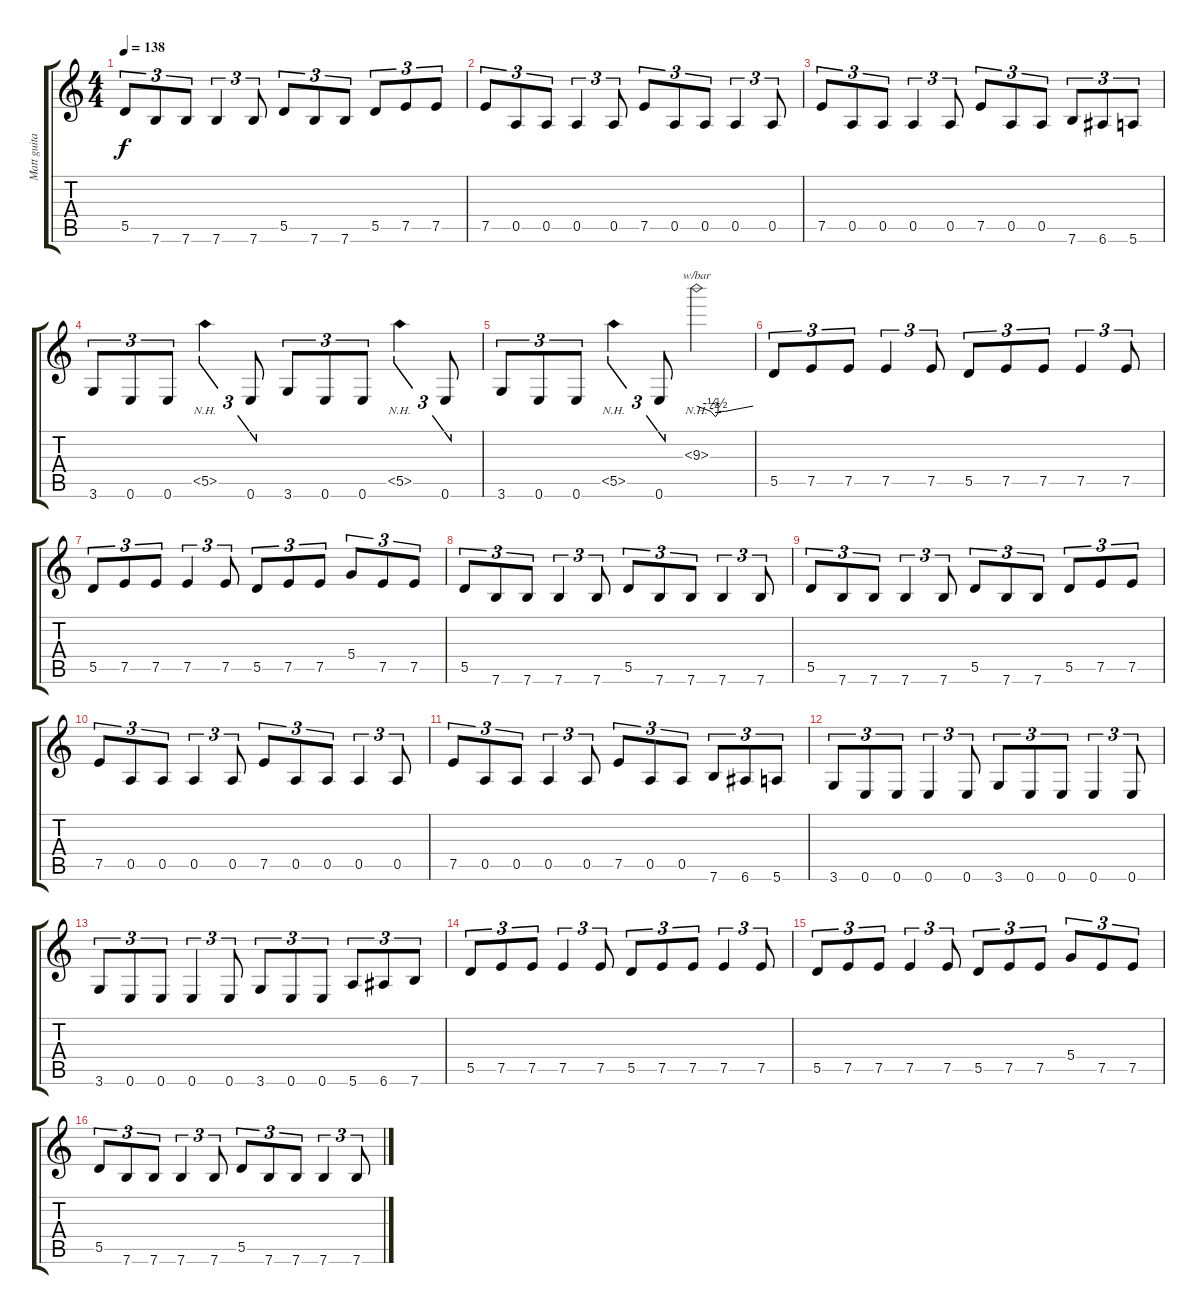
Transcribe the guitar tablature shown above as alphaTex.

\track ("Matt guitarra" "Matt guita") {instrument distortionguitar}
\staff {score tabs}
\tuning (E4 B3 G3 D3 A2 E2) {hide}
\ts (4 4)
\tempo 138
\clef g2
\ks c
5.5.8{tu (3 2) dy f} 7.6.8{tu (3 2)} 7.6.8{tu (3 2)} 7.6.4{tu (3 2)} 7.6.8{tu (3 2)} 5.5.8{tu (3 2)} 7.6.8{tu (3 2)} 7.6.8{tu (3 2)} 5.5.8{tu (3 2)} 7.5.8{tu (3 2)} 7.5.8{tu (3 2)} |
7.5.8{tu (3 2)} 0.5.8{tu (3 2)} 0.5.8{tu (3 2)} 0.5.4{tu (3 2)} 0.5.8{tu (3 2)} 7.5.8{tu (3 2)} 0.5.8{tu (3 2)} 0.5.8{tu (3 2)} 0.5.4{tu (3 2)} 0.5.8{tu (3 2)} |
7.5.8{tu (3 2)} 0.5.8{tu (3 2)} 0.5.8{tu (3 2)} 0.5.4{tu (3 2)} 0.5.8{tu (3 2)} 7.5.8{tu (3 2)} 0.5.8{tu (3 2)} 0.5.8{tu (3 2)} 7.6.8{tu (3 2)} 6.6.8{tu (3 2)} 5.6.8{tu (3 2)} |
3.6.8{tu (3 2)} 0.6.8{tu (3 2)} 0.6.8{tu (3 2)} 5.5{nh}.4{tu (3 2)} 0.6.8{tu (3 2)} 3.6.8{tu (3 2)} 0.6.8{tu (3 2)} 0.6.8{tu (3 2)} 5.5{nh}.4{tu (3 2)} 0.6.8{tu (3 2)} |
3.6.8{tu (3 2)} 0.6.8{tu (3 2)} 0.6.8{tu (3 2)} 5.5{nh}.4{tu (3 2)} 0.6.8{tu (3 2)} 9.3{nh}.2{tbe (custom default 0 0 15 -2 20 -4 24 -2 30 -2 60 0)} |
5.5.8{tu (3 2) volume 11} 7.5.8{tu (3 2)} 7.5.8{tu (3 2)} 7.5.4{tu (3 2)} 7.5.8{tu (3 2)} 5.5.8{tu (3 2)} 7.5.8{tu (3 2)} 7.5.8{tu (3 2)} 7.5.4{tu (3 2)} 7.5.8{tu (3 2)} |
5.5.8{tu (3 2)} 7.5.8{tu (3 2)} 7.5.8{tu (3 2)} 7.5.4{tu (3 2)} 7.5.8{tu (3 2)} 5.5.8{tu (3 2)} 7.5.8{tu (3 2)} 7.5.8{tu (3 2)} 5.4.8{tu (3 2)} 7.5.8{tu (3 2)} 7.5.8{tu (3 2)} |
5.5.8{tu (3 2)} 7.6.8{tu (3 2)} 7.6.8{tu (3 2)} 7.6.4{tu (3 2)} 7.6.8{tu (3 2)} 5.5.8{tu (3 2)} 7.6.8{tu (3 2)} 7.6.8{tu (3 2)} 7.6.4{tu (3 2)} 7.6.8{tu (3 2)} |
5.5.8{tu (3 2)} 7.6.8{tu (3 2)} 7.6.8{tu (3 2)} 7.6.4{tu (3 2)} 7.6.8{tu (3 2)} 5.5.8{tu (3 2)} 7.6.8{tu (3 2)} 7.6.8{tu (3 2)} 5.5.8{tu (3 2)} 7.5.8{tu (3 2)} 7.5.8{tu (3 2)} |
7.5.8{tu (3 2)} 0.5.8{tu (3 2)} 0.5.8{tu (3 2)} 0.5.4{tu (3 2)} 0.5.8{tu (3 2)} 7.5.8{tu (3 2)} 0.5.8{tu (3 2)} 0.5.8{tu (3 2)} 0.5.4{tu (3 2)} 0.5.8{tu (3 2)} |
7.5.8{tu (3 2)} 0.5.8{tu (3 2)} 0.5.8{tu (3 2)} 0.5.4{tu (3 2)} 0.5.8{tu (3 2)} 7.5.8{tu (3 2)} 0.5.8{tu (3 2)} 0.5.8{tu (3 2)} 7.6.8{tu (3 2)} 6.6.8{tu (3 2)} 5.6.8{tu (3 2)} |
3.6.8{tu (3 2)} 0.6.8{tu (3 2)} 0.6.8{tu (3 2)} 0.6.4{tu (3 2)} 0.6.8{tu (3 2)} 3.6.8{tu (3 2)} 0.6.8{tu (3 2)} 0.6.8{tu (3 2)} 0.6.4{tu (3 2)} 0.6.8{tu (3 2)} |
3.6.8{tu (3 2)} 0.6.8{tu (3 2)} 0.6.8{tu (3 2)} 0.6.4{tu (3 2)} 0.6.8{tu (3 2)} 3.6.8{tu (3 2)} 0.6.8{tu (3 2)} 0.6.8{tu (3 2)} 5.6.8{tu (3 2)} 6.6.8{tu (3 2)} 7.6.8{tu (3 2)} |
5.5.8{tu (3 2)} 7.5.8{tu (3 2)} 7.5.8{tu (3 2)} 7.5.4{tu (3 2)} 7.5.8{tu (3 2)} 5.5.8{tu (3 2)} 7.5.8{tu (3 2)} 7.5.8{tu (3 2)} 7.5.4{tu (3 2)} 7.5.8{tu (3 2)} |
5.5.8{tu (3 2)} 7.5.8{tu (3 2)} 7.5.8{tu (3 2)} 7.5.4{tu (3 2)} 7.5.8{tu (3 2)} 5.5.8{tu (3 2)} 7.5.8{tu (3 2)} 7.5.8{tu (3 2)} 5.4.8{tu (3 2)} 7.5.8{tu (3 2)} 7.5.8{tu (3 2)} |
5.5.8{tu (3 2)} 7.6.8{tu (3 2)} 7.6.8{tu (3 2)} 7.6.4{tu (3 2)} 7.6.8{tu (3 2)} 5.5.8{tu (3 2)} 7.6.8{tu (3 2)} 7.6.8{tu (3 2)} 7.6.4{tu (3 2)} 7.6.8{tu (3 2)}
